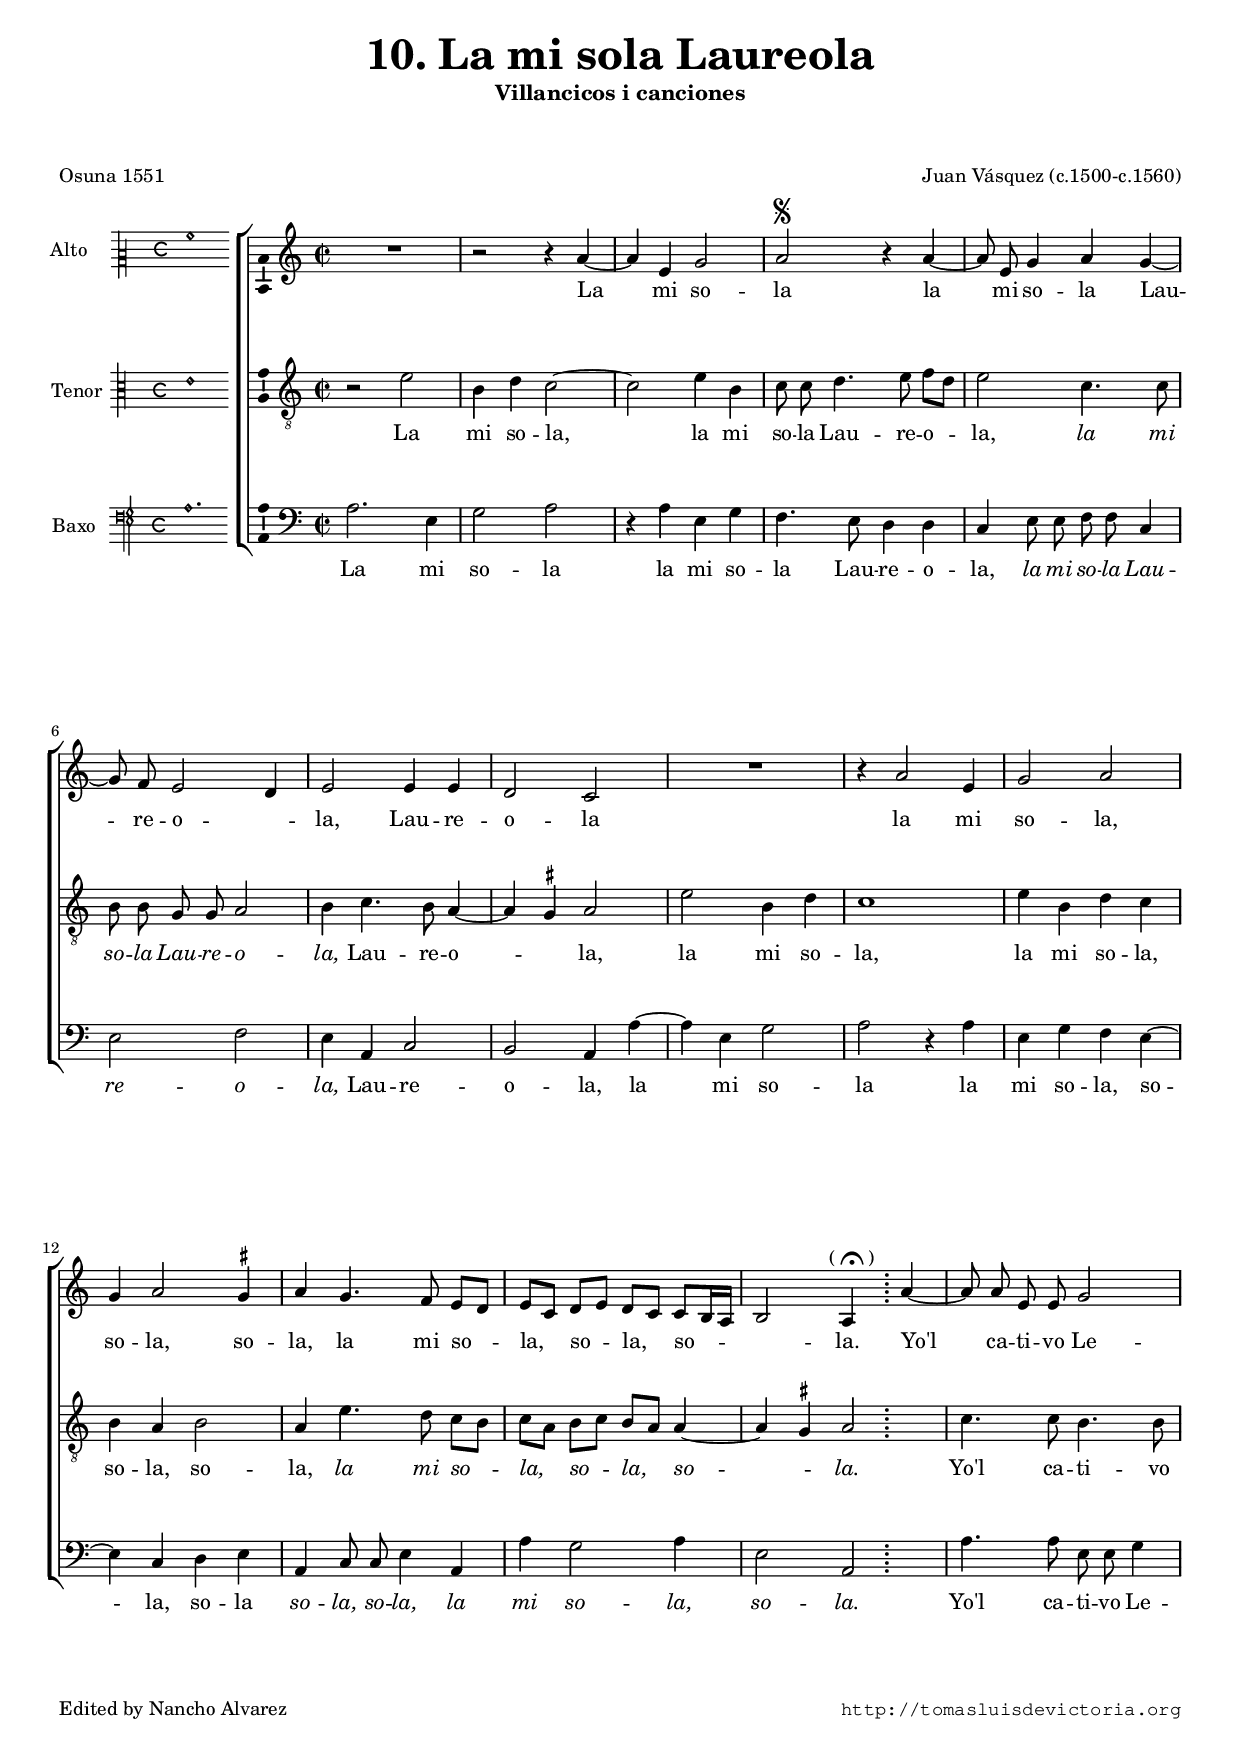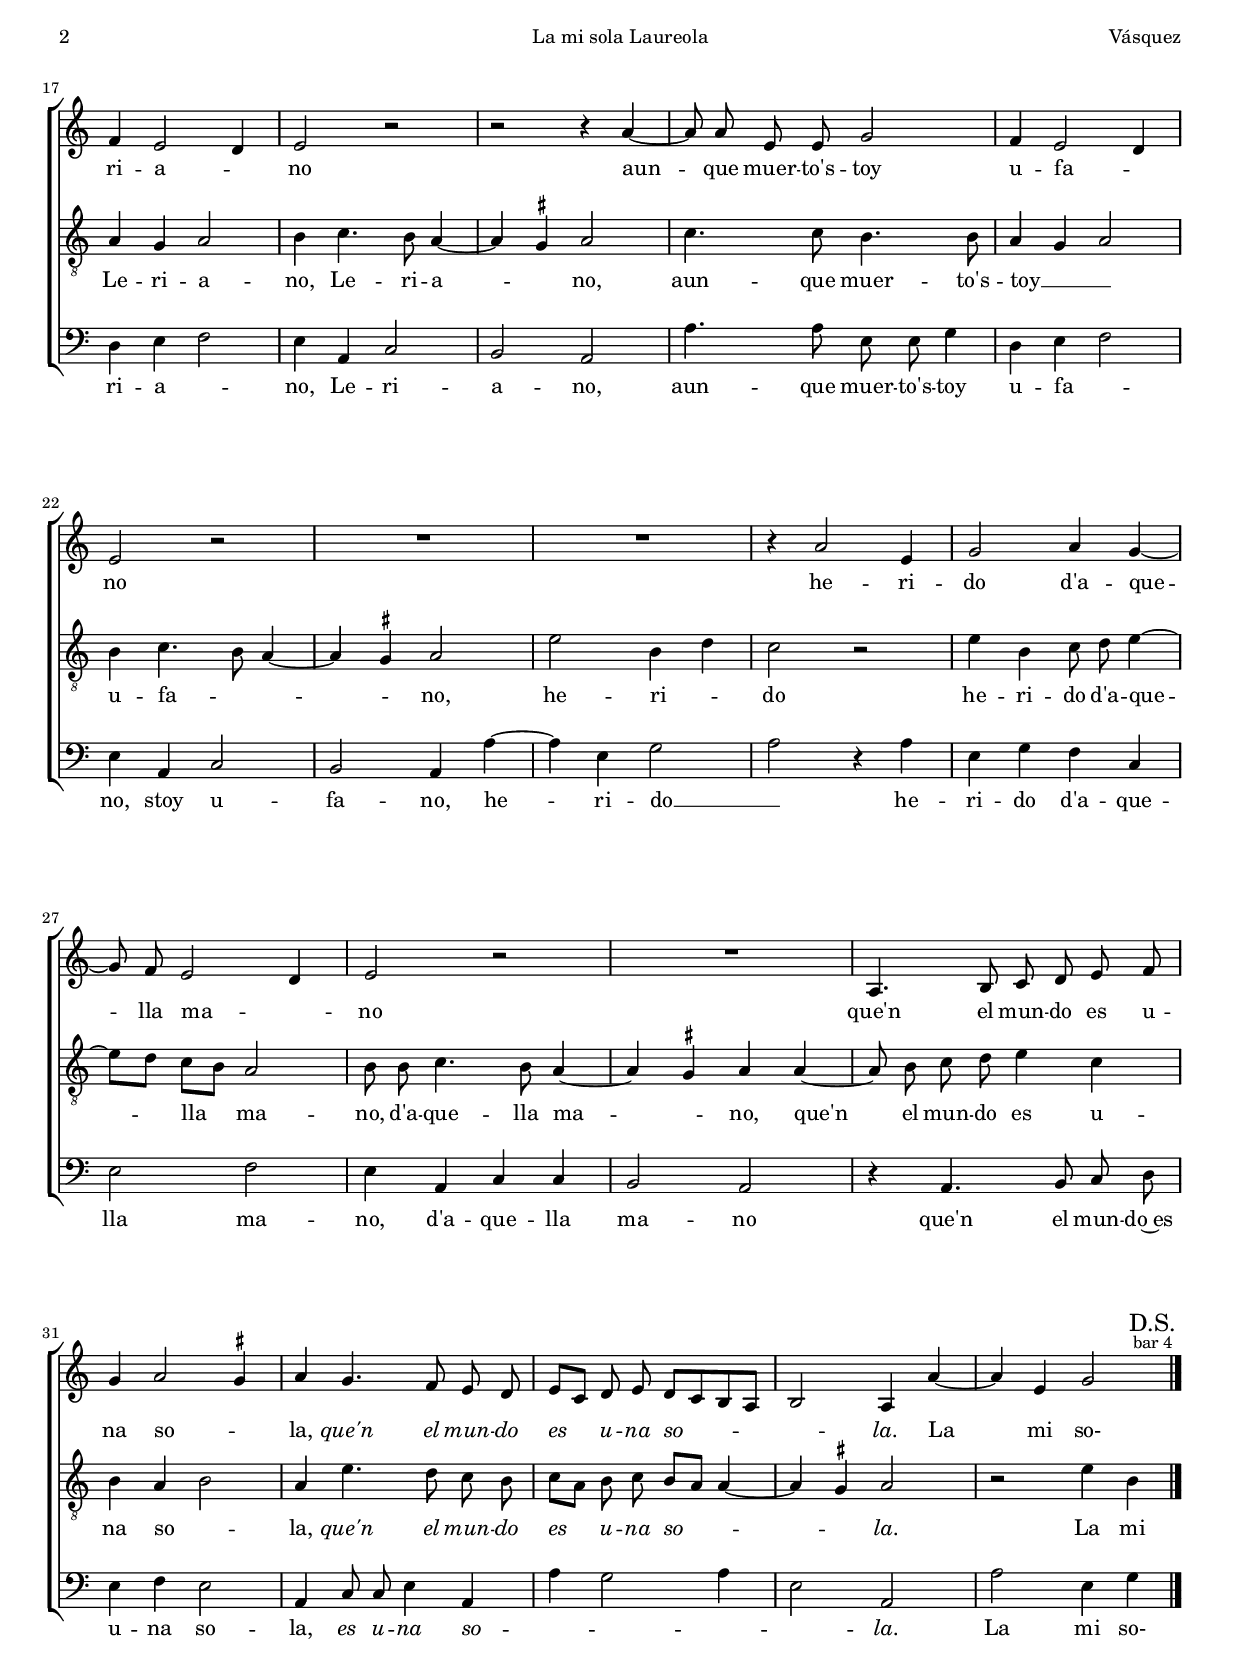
\version "2.18.0"

#(set-default-paper-size "a4")
#(set-global-staff-size 16.6)
#(ly:set-option 'point-and-click #f)
%mobile -s16.5 -i3.3

italicas=\override LyricText.font-shape = #'italic
rectas=\override LyricText.font-shape = #'upright
ss=\once \set suggestAccidentals = ##t
incipitwidth = 20
mtempo={\tempo 4 = 100}
mtempob={\tempo 4 = 50}

htitle="La mi sola Laureola"
hcomposer="Vásquez"

\header {
	title=\markup{\fontsize #3 "10. La mi sola Laureola"}
	subtitle="Villancicos i canciones"
	subsubtitle=\markup{\null \vspace #2 }
	composer="Juan Vásquez (c.1500-c.1560)"
        pdfauthor=\composer
	%opus="(-)"
	poet=\markup{"Osuna 1551"} % Villancicos i canciones de Iuan Vasquez a tres y a cuatro. Impreso por Juan de León
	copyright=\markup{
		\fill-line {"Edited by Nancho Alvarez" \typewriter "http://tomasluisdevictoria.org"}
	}
%	tagline=""
}

global={\key c \major \time 2/2 \skip 1*35
	\bar "|."
}


cantus=\relative c''{
	R1
	r2 r4 a ~
	a e g2
	\once \override Script.padding = #0.5
	s4*0^\segno
	a2 r4 a ~
	a8 e g4 a g ~
	g8 f e2 d4
	e2 e4 e
	d2 c % E.R. \ss cis
	R1
	r4 a'2 e4
	g2 a
	g4 a2 \ss gis4
	a4 g4. f8 e[ d]
	e[ c] d[ e] d[ c] c[ b16 a] % segunda vez b8[ a]
	b2
	\once \override TextScript.X-offset = #-1.5
	 a4^\markup{"(" \musicglyph #"scripts.ufermata" ")"} 
	 \bar ";"
	 a' ~
	a8 a e e g2
	f4 e2 d4
	e2 r
	r r4 a ~
	a8 a e e g2
	f4 e2 d4
	e2 r
	R1*2
	r4 a2 e4
	g2 a4 g ~
	g8 f e2 d4
	e2 r
	R1
	a,4. b8 c d e f
	g4 a2 \ss gis4
	a4 g4. f8 e d
	e8[ c] d8 e d[ c b a]
	b2 a4 a' ~
	a4 e g2
	\override Score.RehearsalMark.self-alignment-X = #right
	\mark \markup{\center-column{"D.S." \fontsize #-3 "bar 4"}}
}

tenor=\relative c'{
	r2 e2
	b4 d c2 ~
	c e4 b
	c8 c d4. e8 f[ d]
	e2 c4. c8
	b b g g a2
	b4 c4. b8 a4 ~
	a \ss gis a2
	e' b4 d
	c1
	e4 b d c
	b a b2
	a4 e'4. d8 c[ b]
	c[ a] b[ c] b[ a] a4 ~
	a \ss gis a2
	c4. c8 b4. b8
	a4 g a2
	b4 c4. b8 a4 ~
	a \ss gis a2
	c4. c8 b4. b8
	a4 g4 a2 % E.R. \ss gis
	b4 c4. b8 a4 ~
	a \ss gis a2
	e' b4 d
	c2 r2
	e4 b c8 d e4 ~
	e8[ d8] c[ b] a2
	b8 b c4.b8 a4 ~
	a \ss gis4 a4 a ~
	a8 b c d e4 c
	b a b2
	a4 e'4. d8 c b
	c8[ a] b8 c b8[ a] a4 ~
	a \ss gis a2
	r2 e'4 b
}

bassus=\relative c'{
	a2. e4
	g2 a
	r4 a e g
	f4. e8 d4 d
	c e8 e f f c4
	e2 f
	e4 a, c2
	b a4 a' ~
	a e g2
	a r4 a
	e g f e ~
	e c d e
	a,4 c8 c e4 a,
	a' g2 a4
	e2 a,
	a'4. a8 e8 e g4
	d e f2
	e4 a, c2
	b a
	a'4. a8 e e g4
	d e f2
	e4 a, c2
	b2 a4 a' ~
	a e g2
	a r4 a
	e g f c
	e2 f
	e4 a, c c
	b2 a
	r4 a4. b8 c d
	e4 f e2
	a,4 c8 c e4 a,
	a'4 g2 a4
	e2 a,
	a' e4 g
}

textocantus=\lyricmode{
La mi so -- la 
la mi so -- la Lau -- re -- o -- _ la,
Lau -- re -- o -- la
la mi so -- la,
so -- la,
so -- la,
la mi so -- la, so -- la,
so -- _ la.
Yo'l ca -- ti -- vo Le -- ri -- a -- _ no
aun -- que muer -- to's -- toy
u -- fa -- _ no
he -- ri -- do d'a -- que -- lla ma -- _ no
que'n el mun -- do es u -- na so -- _ la,
\italicas
que'n el mun -- do es u -- na so -- _ la.
\rectas
La mi so-
}

textotenor=\lyricmode{
La mi so -- la,
la mi so -- la Lau -- re -- o -- la,
\italicas
la mi so -- la Lau -- re -- o -- la,
\rectas
Lau -- re -- o -- _ la,
la mi so -- la,
la mi so -- la,
so -- la,
so -- la,
\italicas
la mi so -- la, so -- la, so -- _ la.
\rectas
Yo'l ca -- ti -- vo Le -- ri -- a -- no,
Le -- ri -- a -- _ no,
aun -- que muer -- to's -- toy __ _ _ 
u -- fa -- _ _ _ no,
he -- ri -- _ do
he -- ri -- do d'a -- que -- lla ma -- no,
d'a -- que -- lla ma -- _ no,
que'n el mun -- do es u -- na so -- _ la,
\italicas
que'n el mun -- do es u -- na so -- _ _ la.
\rectas
La mi 
}

textobassus=\lyricmode{
La mi so -- la
la mi so -- la Lau -- re -- o -- la,
\italicas
la mi so -- la Lau -- re -- o -- la,
\rectas
Lau -- re -- o -- la,
la mi so -- la
la mi so -- la,
so -- la,
so -- la
\italicas
so -- la, so -- la,
la mi so -- la,
so -- la.
\rectas
Yo'l ca -- ti -- vo Le -- ri -- a -- _ no,
Le -- ri -- a -- no,
aun -- que muer -- to's -- toy u -- fa -- _ no,
stoy u -- fa -- no,
he -- ri -- do __ _
he -- ri -- do d'a -- que -- lla ma -- no,
d'a -- que -- lla ma -- no
que'n el mun -- do~es u -- na so -- la,
\italicas
es u -- na so -- _ _ _ _ la.
\rectas
La mi so-
}


incipitcantus=\markup{
	\score{
		{ 
		\set Staff.instrumentName="Alto    "
		\override NoteHead.style = #'neomensural
		\override Staff.TimeSignature.style = #'neomensural
		\cadenzaOn 
		\clef "petrucci-c2"
		\key c \major
		\time 4/4
                a'1
		} 

	\layout { line-width=\incipitwidth indent = 0 }
	}
}

incipittenor=\markup{
	\score{
		{ 
		\set Staff.instrumentName="Tenor "
		\override NoteHead.style = #'neomensural 
		\override Staff.TimeSignature.style = #'neomensural
		\cadenzaOn 
		\clef "petrucci-c3"
		\key c \major
		\time 4/4
                e'1
		} 
	\layout { line-width=\incipitwidth indent=0 }
	}
}

incipitbassus=\markup{
	\score{
		{ 
		\set Staff.instrumentName="Baxo  "
		\override NoteHead.style = #'neomensural
		\override Staff.TimeSignature.style = #'neomensural
		\cadenzaOn 
		\clef "petrucci-f4"
		\key c \major
		\time 4/4
                a1.*2/3
		} 
	\layout { line-width=\incipitwidth indent = 0 }
	}
}

%\layout {
%       \context {\Voice
%               \remove Ligature_bracket_engraver
%               \consists Mensural_ligature_engraver
%       }
%       line-width=\incipitwidth
%       indent = 0
%}

\score {\transpose c' c'{
\new ChoirStaff<<

	\new Staff <<\global
	\new Voice="v1" {
		\set Staff.instrumentName=\incipitcantus
		\clef "treble"
		\cantus }
	\new Lyrics \lyricsto "v1" {\textocantus }
	>>
	
	\new Staff <<\global
	\new Voice="v3" {
		\set Staff.instrumentName=\incipittenor
		\clef "G_8"
		\tenor }
	\new Lyrics \lyricsto "v3" {\textotenor }
	>>

	\new Staff <<\global
	\new Voice="v4" {
		\set Staff.instrumentName=\incipitbassus
		\clef "bass"
		\bassus }
	\new Lyrics \lyricsto "v4" {\textobassus }
	>>
	
>>

	} % transpose

\layout{ 
	\context {\Lyrics 
		\override VerticalAxisGroup.staff-affinity = #UP
		\override VerticalAxisGroup.nonstaff-relatedstaff-spacing =
			#'((basic-distance . 0) (minimum-distance . 0) (padding . 1))
		\override LyricText.font-size = #1.2
		\override LyricHyphen.minimum-distance = #0.5
	}
	\context {\Score 
		tempoHideNote = ##t
		\override BarNumber.padding = #2 
	}
	\context {\Voice 
		%melismaBusyProperties = #'()
		autoBeaming = ##f
	}
	\context {\Staff 
                %\RemoveEmptyStaves
                %\override VerticalAxisGroup.remove-first = ##t
		\override VerticalAxisGroup.staff-staff-spacing =
			#'((basic-distance . 11) (minimum-distance . 0) (padding . 1))
		\consists Ambitus_engraver 
		\override LigatureBracket.padding = #1
	}
}

%\midi { \mtempo }

}


\paper{
	evenHeaderMarkup=\markup  \fill-line { \fromproperty #'page:page-number-string \htitle \hcomposer }
	oddHeaderMarkup= \markup  \fill-line { \on-the-fly #not-first-page \hcomposer \on-the-fly #not-first-page \htitle \on-the-fly #not-first-page \fromproperty #'page:page-number-string }
	system-count=7
	%page-count = 8
	ragged-last-bottom = ##f
	indent=3.2\cm
	system-system-spacing =
	#'((basic-distance . 20) (minimum-distance . 0) (padding . 5))
	top-system-spacing = % header
	#'((basic-distance . 10) (minimum-distance . 0) (padding . 0))
	last-bottom-spacing = % footer
	#'((basic-distance . 13) (minimum-distance . 0) (padding . 0))
	markup-system-spacing.padding = #1.5
}
